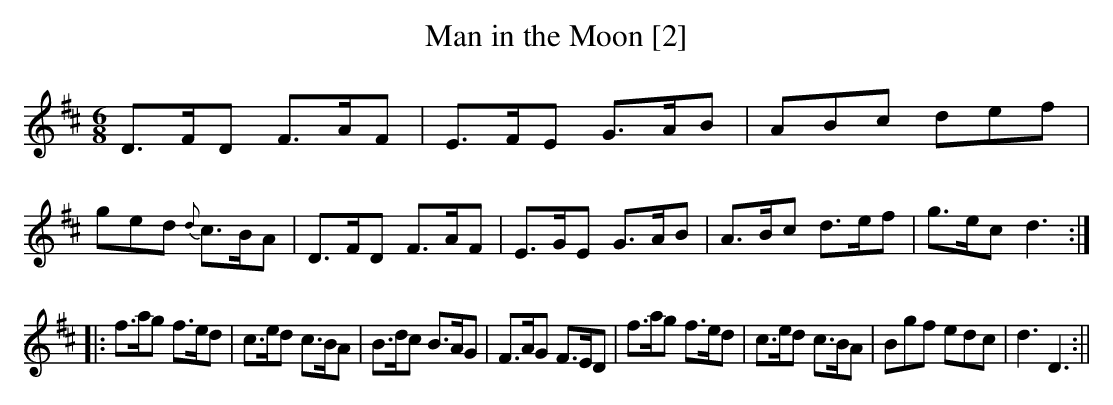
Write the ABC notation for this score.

X:1
T:Man in the Moon [2]
M:6/8
L:1/8
K:D
D>FD F>AF|E>FE G>AB|ABc def|ged {d}c>BA|D>FD F>AF|E>GE G>AB|A>Bc d>ef|g>ec d3:|
|:f>ag f>ed|c>ed c>BA|B>dc B>AG|F>AG F>ED|f>ag f>ed|c>ed c>BA|Bgf edc|d3 D3:||
